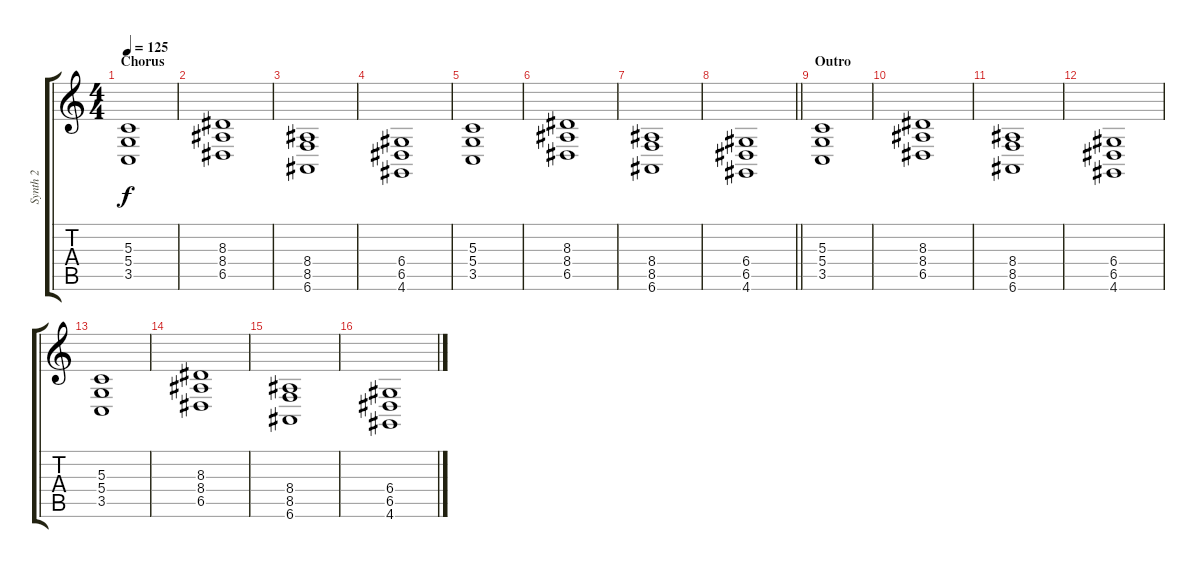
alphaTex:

\track ("Synth 2" "Synth 2") {instrument lead2sawtooth}
\staff {score tabs}
\tuning (E4 B3 G3 D3 A2 E2) {hide}
\ts (4 4)
\section ("" "Chorus")
\tempo 125
\clef g2
\ks c
(5.3 5.4 3.5).1{dy f} |
(8.3 8.4 6.5).1 |
(8.4 8.5 6.6).1 |
(6.4 6.5 4.6).1 |
(5.3 5.4 3.5).1 |
(8.3 8.4 6.5).1 |
(8.4 8.5 6.6).1 |
\barLineRight lightlight
(6.4 6.5 4.6).1 |
\section ("" "Outro")
(5.3 5.4 3.5).1 |
(8.3 8.4 6.5).1 |
(8.4 8.5 6.6).1 |
(6.4 6.5 4.6).1 |
(5.3 5.4 3.5).1 |
(8.3 8.4 6.5).1 |
(8.4 8.5 6.6).1 |
(6.4 6.5 4.6).1
